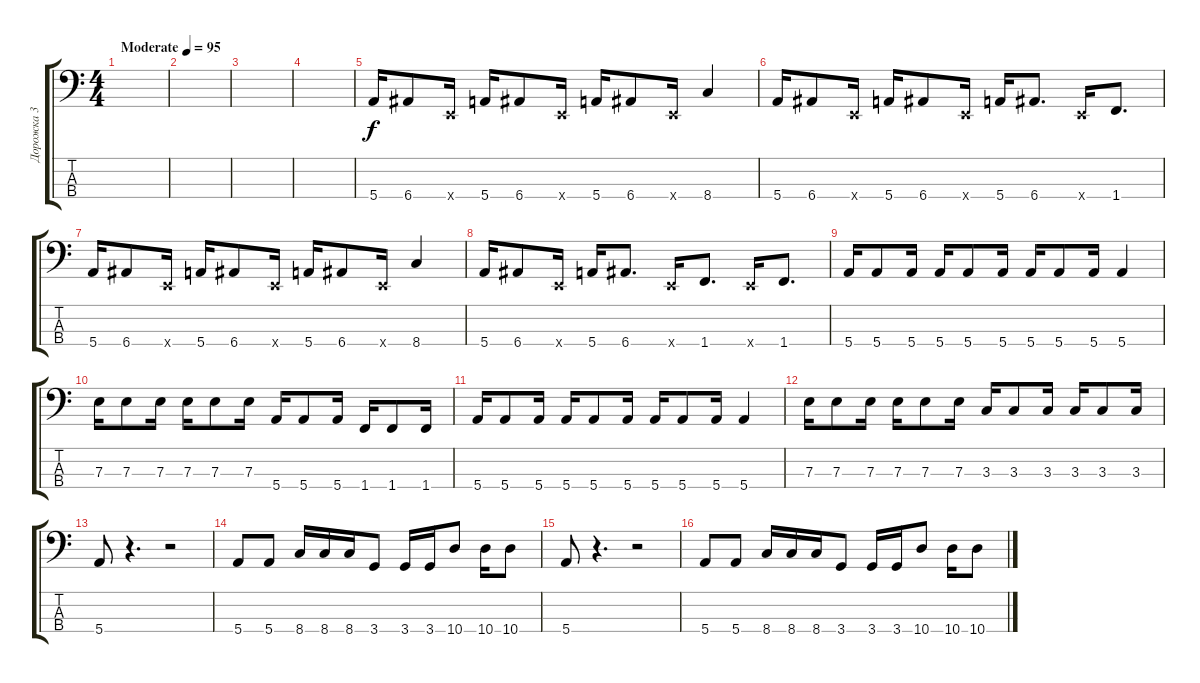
\track ("Дорожка 3" "Дорожка 3") {instrument electricbassfinger}
\staff {score tabs}
\tuning (G2 D2 A1 E1) {hide}
\ts (4 4)
\tempo (95 "Moderate")
\clef f4
\ks c
|
|
|
|
5.4.16 6.4.8 0.4{x}.16 5.4.16 6.4.8 0.4{x}.16 5.4.16 6.4.8 0.4{x}.16 8.4.4 |
5.4.16 6.4.8 0.4{x}.16 5.4.16 6.4.8 0.4{x}.16 5.4.16 6.4.8{d} 0.4{x}.16 1.4.8{d} |
5.4.16 6.4.8 0.4{x}.16 5.4.16 6.4.8 0.4{x}.16 5.4.16 6.4.8 0.4{x}.16 8.4.4 |
5.4.16 6.4.8 0.4{x}.16 5.4.16 6.4.8{d} 0.4{x}.16 1.4.8{d} 0.4{x}.16 1.4.8{d} |
5.4.16 5.4.8 5.4.16 5.4.16 5.4.8 5.4.16 5.4.16 5.4.8 5.4.16 5.4.4 |
7.3.16 7.3.8 7.3.16 7.3.16 7.3.8 7.3.16 5.4.16 5.4.8 5.4.16 1.4.16 1.4.8 1.4.16 |
5.4.16 5.4.8 5.4.16 5.4.16 5.4.8 5.4.16 5.4.16 5.4.8 5.4.16 5.4.4 |
7.3.16 7.3.8 7.3.16 7.3.16 7.3.8 7.3.16 3.3.16 3.3.8 3.3.16 3.3.16 3.3.8 3.3.16 |
5.4.8 r.4{d} r.2 |
5.4.8 5.4.8 8.4.16 8.4.16 8.4.16 3.4.8 3.4.16 3.4.16 10.4.8 10.4.16 10.4.8 |
5.4.8 r.4{d} r.2 |
5.4.8 5.4.8 8.4.16 8.4.16 8.4.16 3.4.8 3.4.16 3.4.16 10.4.8 10.4.16 10.4.8
